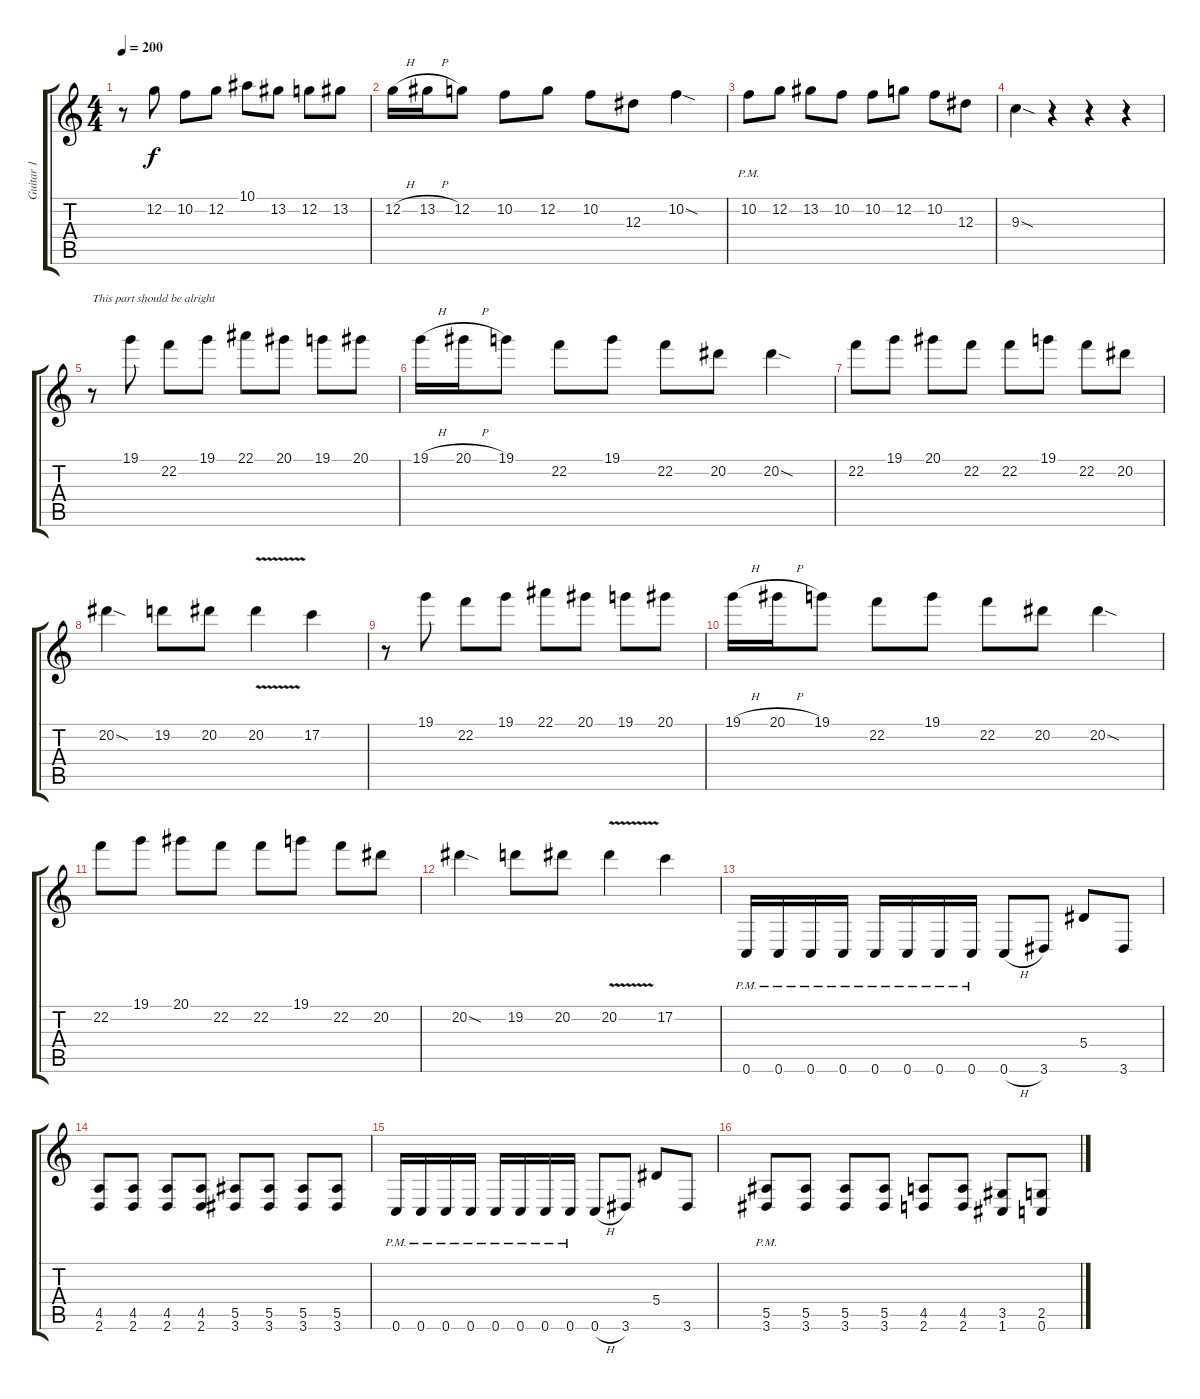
\track ("Guitar 1" "Guitar 1") {instrument distortionguitar}
\staff {score tabs}
\tuning (C4 G3 Eb3 Bb2 F2 C2) {hide}
\ts (4 4)
\tempo 200
\clef g2
\ks c
r.8{dy f} 12.2.8 10.2.8 12.2.8 10.1.8 13.2.8 12.2.8 13.2.8 |
12.2{h}.16 13.2{h}.16 12.2.8 10.2.8 12.2.8 10.2.8 12.3.8 10.2{sod}.4 |
10.2{pm}.8 12.2.8 13.2.8 10.2.8 10.2.8 12.2.8 10.2.8 12.3.8 |
9.3{sod}.4 r.4 r.4 r.4 |
r.8{txt "This part should be alright"} 19.1.8 22.2.8 19.1.8 22.1.8 20.1.8 19.1.8 20.1.8 |
19.1{h}.16 20.1{h}.16 19.1.8 22.2.8 19.1.8 22.2.8 20.2.8 20.2{sod}.4 |
22.2.8 19.1.8 20.1.8 22.2.8 22.2.8 19.1.8 22.2.8 20.2.8 |
20.2{sod}.4 19.2.8 20.2.8 20.2{v}.4 17.2.4 |
r.8 19.1.8 22.2.8 19.1.8 22.1.8 20.1.8 19.1.8 20.1.8 |
19.1{h}.16 20.1{h}.16 19.1.8 22.2.8 19.1.8 22.2.8 20.2.8 20.2{sod}.4 |
22.2.8 19.1.8 20.1.8 22.2.8 22.2.8 19.1.8 22.2.8 20.2.8 |
20.2{sod}.4 19.2.8 20.2.8 20.2{v}.4 17.2.4 |
0.6{pm}.16 0.6{pm}.16 0.6{pm}.16 0.6{pm}.16 0.6{pm}.16 0.6{pm}.16 0.6{pm}.16 0.6{pm}.16 0.6{h}.8 3.6.8 5.4.8 3.6.8 |
(4.5 2.6).8 (4.5 2.6).8 (4.5 2.6).8 (4.5 2.6).8 (5.5 3.6).8 (5.5 3.6).8 (5.5 3.6).8 (5.5 3.6).8 |
0.6{pm}.16 0.6{pm}.16 0.6{pm}.16 0.6{pm}.16 0.6{pm}.16 0.6{pm}.16 0.6{pm}.16 0.6{pm}.16 0.6{h}.8 3.6.8 5.4.8 3.6.8 |
(5.5{pm} 3.6{pm}).8 (5.5 3.6).8 (5.5 3.6).8 (5.5 3.6).8 (4.5 2.6).8 (4.5 2.6).8 (3.5 1.6).8 (2.5 0.6).8
